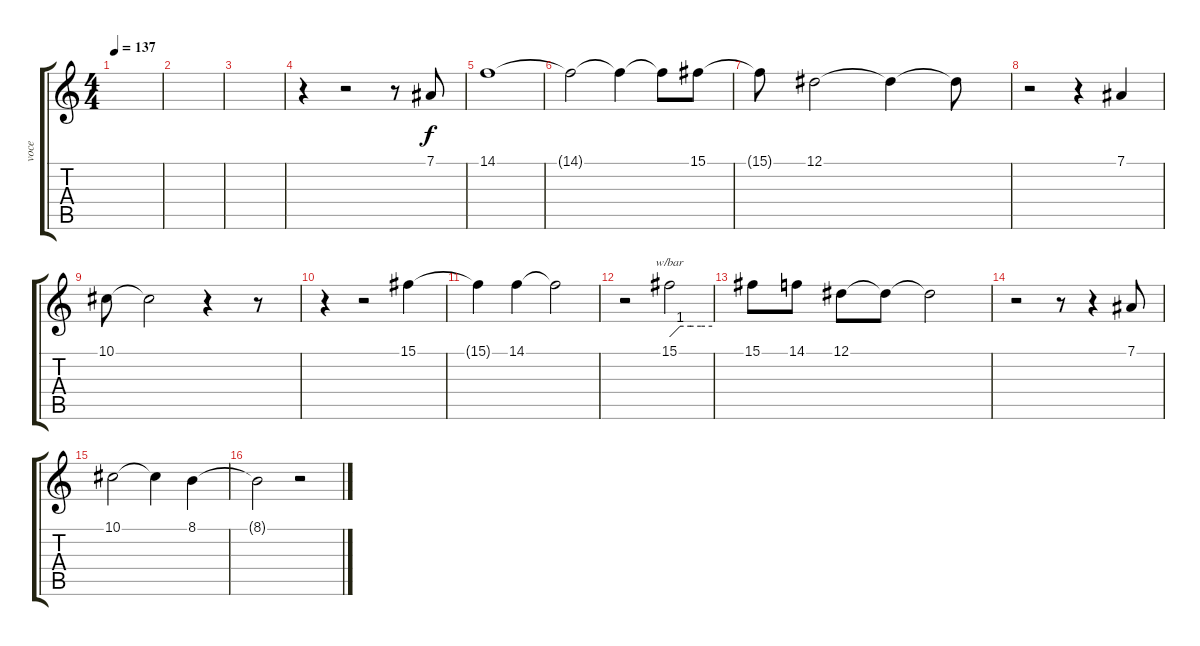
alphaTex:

\track ("voce" "voce") {instrument panflute}
\staff {score tabs}
\tuning (Eb4 Bb3 Gb3 Db3 Ab2 Eb2) {hide}
\ts (4 4)
\tempo 137
\clef g2
\ks c
|
|
|
r.4 r.2 r.8 7.1.8 |
14.1.1 |
14.1{t}.2 14.1{t}.4 14.1{t}.8 15.1.8 |
15.1{t}.8 12.1.2 12.1{t}.4 12.1{t}.8 |
r.2 r.4 7.1.4 |
10.1.8 10.1{t}.2 r.4 r.8 |
r.4 r.2 15.1.4 |
15.1{t}.4 14.1.4 14.1{t}.2 |
r.2 15.1.2{tbe (custom default 0 0 15 4 30 4 44 4 60 4)} |
15.1.8 14.1.8 12.1.8 12.1{t}.8 12.1{t}.2 |
r.2 r.8 r.4 7.1.8 |
10.1.2 10.1{t}.4 8.1.4 |
8.1{t}.2 r.2
